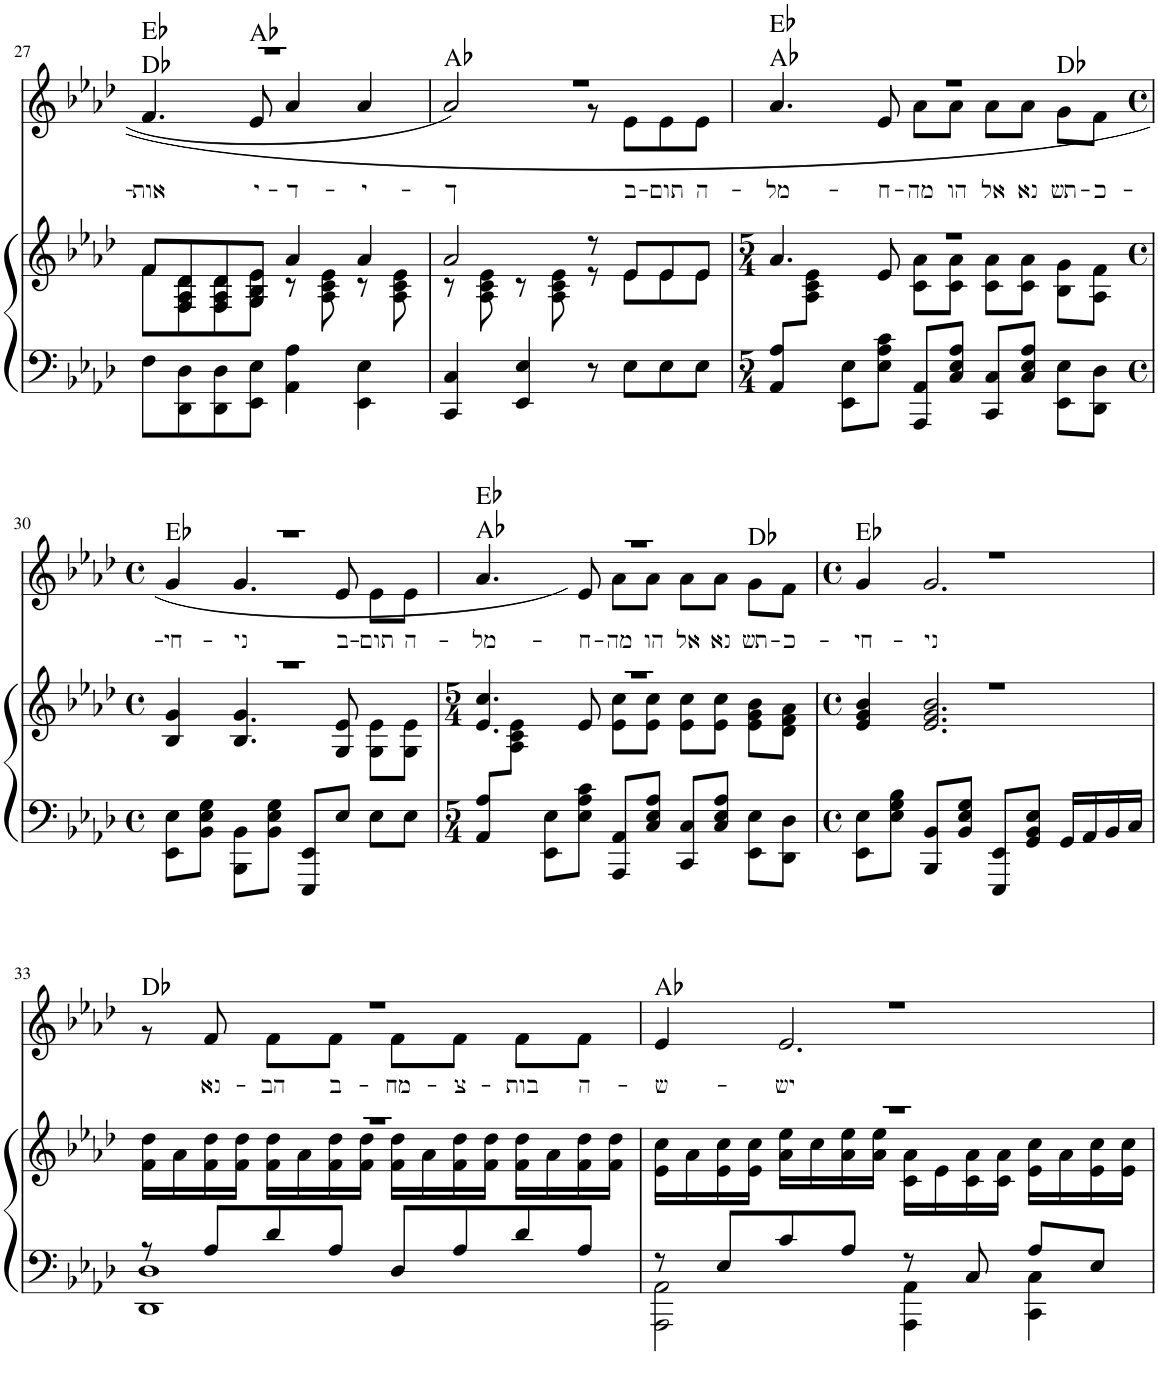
**kern	**kern	**kern	**text	**harte
*part2	*part2	*part1	*part1	*part1
*staff3	*staff2	*staff1	*staff1	*
*I"Piano	*	*I"Canto	*	*
*I'Pno	*	*	*	*
!!LO:PB:g=z
*clefF4	*clefG2	*clefG2	*	*
*k[b-e-a-d-]	*k[b-e-a-d-]	*k[b-e-a-d-]	*	*
*M4/4	*M4/4	*M4/4	*	*
*met(c)	*met(c)	*met(c)	*	*
=27	=27	=27	=27	=27
*	*^	*^	*	*
!	!	!	!	!	!LO:LY:b	!
8F\L	8f/L	8f\L	1r	4.f/	-אות	Db:maj Eb:maj
8DD-\ 8D-\	8F/ 8A-/ 8d-/	8F\ 8A-\ 8d-\	.	.	.	.
8DD-\ 8D-\	8F/ 8A-/ 8d-/	8F\ 8A-\ 8d-\	.	.	.	.
!	!	!	!	!	!LO:LY:b	!
8EE-\ 8E-\J	8G/ 8B-/ 8e-/J	8G\ 8B-\ 8e-\J	.	8e-/	י-	Ab:maj
!	!	!	!	!	!LO:LY:b	!
4AA-\ 4A-\	4a-/	8r	.	4a-/	-ד-	.
.	.	8A-\ 8c\ 8e-\	.	.	.	.
!	!	!	!	!	!LO:LY:b	!
4EE-\ 4E-\	4a-/	8r	.	4a-/	-י-	.
.	.	8A-\ 8c\ 8e-\	.	.	.	.
=28	=28	=28	=28	=28	=28	=28
!	!	!	!	!	!LO:LY:b	!
4CC/ 4C/	2a-/	8r	1r	2a-/	-ך	Ab:maj
.	.	8A-\ 8c\ 8e-\	.	.	.	.
4EE-/ 4E-/	.	8r	.	.	.	.
.	.	8A-\ 8c\ 8e-\	.	.	.	.
8r	8r	8r	.	8r	.	.
!	!	!	!	!	!LO:LY:b	!
8E-\L	8e-/L	8e-\L	.	8e-\L	ב-	.
!	!	!	!	!	!LO:LY:b	!
8E-\	8e-/	8e-\	.	8e-\	-תום	.
!	!	!	!	!	!LO:LY:b	!
8E-\J	8e-/J	8e-\J	.	8e-\J	ה-	.
*	*v	*v	*	*	*	*
=29	=29	=29	=29	=29	=29
*M5/4	*M5/4	*	*	*	*
*	*^	*	*	*	*
*	*	*^	*	*	*	*
!	!	!	!	!	!	!LO:LY:b	!
8AA-/ 8A-/L	4%5r	4.a-/	8ryy	1r	4.a-/	-מל-	Ab:maj Eb:maj
8ryy	.	.	8A-\ 8c\ 8e-\J	.	.	.	.
8EE-\ 8E-\L	.	.	1ryy	.	.	.	.
!	!	!	!	!	!	!LO:LY:b	!
8E-\ 8A-\ 8c\J	.	8e-/	.	.	8e-/	-ח-	.
!	!	!	!	!	!	!LO:LY:b	!
8AAA-/ 8AA-/L	.	8c\ 8a-\L	.	.	8a-\L	-מה	.
!	!	!	!	!	!	!LO:LY:b	!
8C/ 8E-/ 8A-/J	.	8c\ 8a-\J	.	.	8a-\J	הו	.
!	!	!	!	!	!	!LO:LY:b	!
8CC/ 8C/L	.	8c\ 8a-\L	.	.	8a-\L	אל	.
!	!	!	!	!	!	!LO:LY:b	!
8C/ 8E-/ 8A-/J	.	8c\ 8a-\J	.	.	8a-\J	נא	.
!	!	!	!	!	!	!LO:LY:b	!
8EE-\ 8E-\L	.	8B-\ 8g\L	.	4ryy	8g\L	תש-	Db:maj
!	!	!	!	!	!	!LO:LY:b	!
8DD-\ 8D-\J	.	8A-\ 8f\J	.	.	8f\J	-כ-	.
*	*v	*v	*v	*	*	*	*
!!LO:LB:g=z	!!
=30	=30	=30	=30	=30	=30
*M4/4	*M4/4	*M4/4	*	*	*
*met(c)	*met(c)	*met(c)	*	*	*
*	*^	*	*	*	*
!	!	!	!	!	!LO:LY:b	!
8EE-\ 8E-\L	1r	4B-/ 4g/	1r	4g/	-חי-	Eb:maj
8BB-\ 8E-\ 8G\J	.	.	.	.	.	.
!	!	!	!	!	!LO:LY:b	!
8BBB-\ 8BB-\L	.	4.B-/ 4.g/	.	4.g/	-ני	.
8BB-\ 8E-\ 8G\J	.	.	.	.	.	.
8EEE-/ 8EE-/L	.	.	.	.	.	.
!	!	!	!	!	!LO:LY:b	!
8E-/J	.	8G/ 8e-/	.	8e-/	ב-	.
!	!	!	!	!	!LO:LY:b	!
8E-\L	.	8G\ 8e-\L	.	8e-\L	-תום	.
!	!	!	!	!	!LO:LY:b	!
8E-\J	.	8G\ 8e-\J	.	8e-\J	ה-	.
*	*v	*v	*	*	*	*
=31	=31	=31	=31	=31	=31
*M5/4	*M5/4	*	*	*	*
*	*^	*	*	*	*
*	*	*^	*	*	*	*
!	!	!	!	!	!	!LO:LY:b	!
8AA-/ 8A-/L	4%5r	4.e-/ 4.cc/	8ryy	1r	4.a-/	-מל-	Ab:maj Eb:maj
8ryy	.	.	8A-\ 8c\ 8e-\J	.	.	.	.
8EE-\ 8E-\L	.	.	1ryy	.	.	.	.
!	!	!	!	!	!	!LO:LY:b	!
8E-\ 8A-\ 8c\J	.	8e-/	.	.	8e-/	-ח-	.
!	!	!	!	!	!	!LO:LY:b	!
8AAA-/ 8AA-/L	.	8e-\ 8cc\L	.	.	8a-\L	-מה	.
!	!	!	!	!	!	!LO:LY:b	!
8C/ 8E-/ 8A-/J	.	8e-\ 8cc\J	.	.	8a-\J	הו	.
!	!	!	!	!	!	!LO:LY:b	!
8CC/ 8C/L	.	8e-\ 8cc\L	.	.	8a-\L	אל	.
!	!	!	!	!	!	!LO:LY:b	!
8C/ 8E-/ 8A-/J	.	8e-\ 8cc\J	.	.	8a-\J	נא	.
!	!	!	!	!	!	!LO:LY:b	!
8EE-\ 8E-\L	.	8e-\ 8g\ 8b-\L	.	4ryy	8g\L	תש-	Db:maj
!	!	!	!	!	!	!LO:LY:b	!
8DD-\ 8D-\J	.	8d-\ 8f\ 8a-\J	.	.	8f\J	-כ-	.
*	*v	*v	*v	*	*	*	*
=32	=32	=32	=32	=32	=32
*M4/4	*M4/4	*M4/4	*	*	*
*met(c)	*met(c)	*met(c)	*	*	*
*	*^	*	*	*	*
!	!	!	!	!	!LO:LY:b	!
8EE-\ 8E-\L	1r	4e-/ 4g/ 4b-/	1r	4g/	-חי-	Eb:maj
8E-\ 8G\ 8B-\J	.	.	.	.	.	.
!	!	!	!	!	!LO:LY:b	!
8BBB-/ 8BB-/L	.	2.e-/ 2.g/ 2.b-/	.	2.g/	-ני	.
8BB-/ 8E-/ 8G/J	.	.	.	.	.	.
8EEE-/ 8EE-/L	.	.	.	.	.	.
8GG/ 8BB-/ 8E-/J	.	.	.	.	.	.
16GG/LL	.	.	.	.	.	.
16AA-/	.	.	.	.	.	.
16BB-/	.	.	.	.	.	.
16C/JJ	.	.	.	.	.	.
!!LO:LB:g=z	!!
=33	=33	=33	=33	=33	=33	=33
*^	*	*	*	*	*	*
8r	1DD- 1D-	1r	16f\ 16dd-\LL	1r	8r	.	Db:maj
.	.	.	16a-\	.	.	.	.
!	!	!	!	!	!	!LO:LY:b	!
8A-/L	.	.	16f\ 16dd-\	.	8f/	נא-	.
.	.	.	16f\ 16dd-\JJ	.	.	.	.
!	!	!	!	!	!	!LO:LY:b	!
8d-/	.	.	16f\ 16dd-\LL	.	8f\L	-הב	.
.	.	.	16a-\	.	.	.	.
!	!	!	!	!	!	!LO:LY:b	!
8A-/J	.	.	16f\ 16dd-\	.	8f\J	ב-	.
.	.	.	16f\ 16dd-\JJ	.	.	.	.
!	!	!	!	!	!	!LO:LY:b	!
8D-/L	.	.	16f\ 16dd-\LL	.	8f\L	-מח-	.
.	.	.	16a-\	.	.	.	.
!	!	!	!	!	!	!LO:LY:b	!
8A-/	.	.	16f\ 16dd-\	.	8f\J	-צ-	.
.	.	.	16f\ 16dd-\JJ	.	.	.	.
!	!	!	!	!	!	!LO:LY:b	!
8d-/	.	.	16f\ 16dd-\LL	.	8f\L	-בות	.
.	.	.	16a-\	.	.	.	.
!	!	!	!	!	!	!LO:LY:b	!
8A-/J	.	.	16f\ 16dd-\	.	8f\J	ה-	.
.	.	.	16f\ 16dd-\JJ	.	.	.	.
=34	=34	=34	=34	=34	=34	=34	=34
!	!	!	!	!	!	!LO:LY:b	!
8r	2AAA-\ 2AA-\	1r	16e-\ 16cc\LL	1r	4e-/	-ש-	Ab:maj
.	.	.	16a-\	.	.	.	.
8E-/L	.	.	16e-\ 16cc\	.	.	.	.
.	.	.	16e-\ 16cc\JJ	.	.	.	.
!	!	!	!	!	!	!LO:LY:b	!
8c/	.	.	16a-\ 16ee-\LL	.	2.e-/	-יש	.
.	.	.	16cc\	.	.	.	.
8A-/J	.	.	16a-\ 16ee-\	.	.	.	.
.	.	.	16a-\ 16ee-\JJ	.	.	.	.
8r	4AAA-\ 4AA-\	.	16c\ 16a-\LL	.	.	.	.
.	.	.	16e-\	.	.	.	.
8C/	.	.	16c\ 16a-\	.	.	.	.
.	.	.	16c\ 16a-\JJ	.	.	.	.
8A-/L	4CC\ 4C\	.	16e-\ 16cc\LL	.	.	.	.
.	.	.	16a-\	.	.	.	.
8E-/J	.	.	16e-\ 16cc\	.	.	.	.
.	.	.	16e-\ 16cc\JJ	.	.	.	.
*v	*v	*	*	*v	*v	*	*
*	*v	*v	*	*	*
=	=	=	=	=
*-	*-	*-	*-	*-
